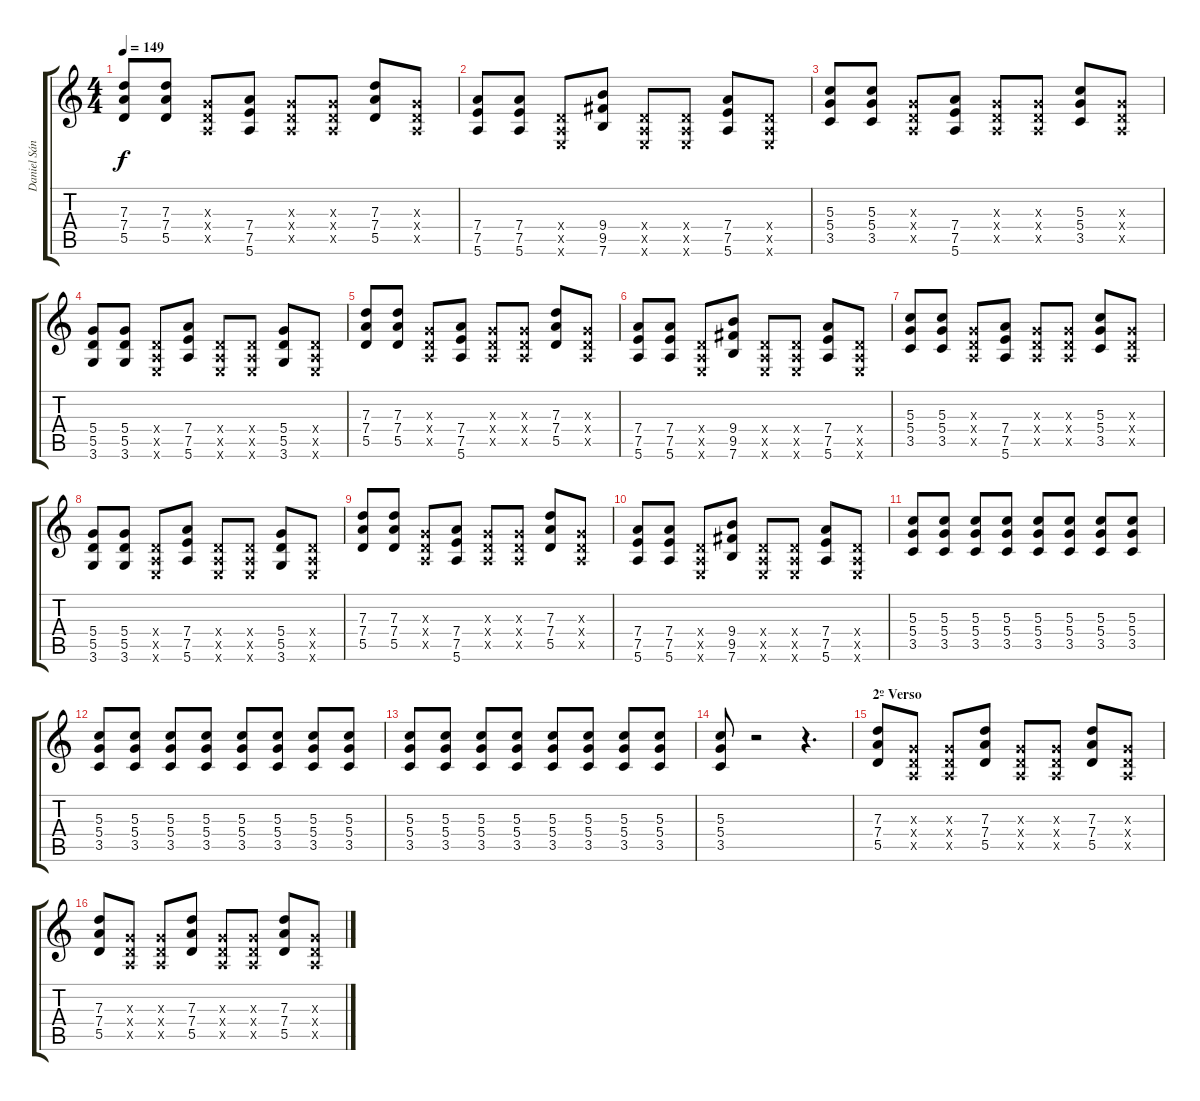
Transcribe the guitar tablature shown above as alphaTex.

\track ("Daniel Sánchez" "Daniel Sán") {instrument overdrivenguitar}
\staff {score tabs}
\tuning (E4 B3 G3 D3 A2 E2) {hide}
\ts (4 4)
\tempo 149
\clef g2
\ks c
(7.3 7.4 5.5).8{dy f} (7.3 7.4 5.5).8 (0.3{x} 0.4{x} 0.5{x}).8 (7.4 7.5 5.6).8 (0.3{x} 0.4{x} 0.5{x}).8 (0.3{x} 0.4{x} 0.5{x}).8 (7.3 7.4 5.5).8 (0.3{x} 0.4{x} 0.5{x}).8 |
(7.4 7.5 5.6).8 (7.4 7.5 5.6).8 (0.4{x} 0.5{x} 0.6{x}).8 (9.4 9.5 7.6).8 (0.4{x} 0.5{x} 0.6{x}).8 (0.4{x} 0.5{x} 0.6{x}).8 (7.4 7.5 5.6).8 (0.4{x} 0.5{x} 0.6{x}).8 |
(5.3 5.4 3.5).8 (5.3 5.4 3.5).8 (0.3{x} 0.4{x} 0.5{x}).8 (7.4 7.5 5.6).8 (0.3{x} 0.4{x} 0.5{x}).8 (0.3{x} 0.4{x} 0.5{x}).8 (5.3 5.4 3.5).8 (0.3{x} 0.4{x} 0.5{x}).8 |
(5.4 5.5 3.6).8 (5.4 5.5 3.6).8 (0.4{x} 0.5{x} 0.6{x}).8 (7.4 7.5 5.6).8 (0.4{x} 0.5{x} 0.6{x}).8 (0.4{x} 0.5{x} 0.6{x}).8 (5.4 5.5 3.6).8 (0.4{x} 0.5{x} 0.6{x}).8 |
(7.3 7.4 5.5).8 (7.3 7.4 5.5).8 (0.3{x} 0.4{x} 0.5{x}).8 (7.4 7.5 5.6).8 (0.3{x} 0.4{x} 0.5{x}).8 (0.3{x} 0.4{x} 0.5{x}).8 (7.3 7.4 5.5).8 (0.3{x} 0.4{x} 0.5{x}).8 |
(7.4 7.5 5.6).8 (7.4 7.5 5.6).8 (0.4{x} 0.5{x} 0.6{x}).8 (9.4 9.5 7.6).8 (0.4{x} 0.5{x} 0.6{x}).8 (0.4{x} 0.5{x} 0.6{x}).8 (7.4 7.5 5.6).8 (0.4{x} 0.5{x} 0.6{x}).8 |
(5.3 5.4 3.5).8 (5.3 5.4 3.5).8 (0.3{x} 0.4{x} 0.5{x}).8 (7.4 7.5 5.6).8 (0.3{x} 0.4{x} 0.5{x}).8 (0.3{x} 0.4{x} 0.5{x}).8 (5.3 5.4 3.5).8 (0.3{x} 0.4{x} 0.5{x}).8 |
(5.4 5.5 3.6).8 (5.4 5.5 3.6).8 (0.4{x} 0.5{x} 0.6{x}).8 (7.4 7.5 5.6).8 (0.4{x} 0.5{x} 0.6{x}).8 (0.4{x} 0.5{x} 0.6{x}).8 (5.4 5.5 3.6).8 (0.4{x} 0.5{x} 0.6{x}).8 |
(7.3 7.4 5.5).8 (7.3 7.4 5.5).8 (0.3{x} 0.4{x} 0.5{x}).8 (7.4 7.5 5.6).8 (0.3{x} 0.4{x} 0.5{x}).8 (0.3{x} 0.4{x} 0.5{x}).8 (7.3 7.4 5.5).8 (0.3{x} 0.4{x} 0.5{x}).8 |
(7.4 7.5 5.6).8 (7.4 7.5 5.6).8 (0.4{x} 0.5{x} 0.6{x}).8 (9.4 9.5 7.6).8 (0.4{x} 0.5{x} 0.6{x}).8 (0.4{x} 0.5{x} 0.6{x}).8 (7.4 7.5 5.6).8 (0.4{x} 0.5{x} 0.6{x}).8 |
(5.3 5.4 3.5).8 (5.3 5.4 3.5).8 (5.3 5.4 3.5).8 (5.3 5.4 3.5).8 (5.3 5.4 3.5).8 (5.3 5.4 3.5).8 (5.3 5.4 3.5).8 (5.3 5.4 3.5).8 |
(5.3 5.4 3.5).8 (5.3 5.4 3.5).8 (5.3 5.4 3.5).8 (5.3 5.4 3.5).8 (5.3 5.4 3.5).8 (5.3 5.4 3.5).8 (5.3 5.4 3.5).8 (5.3 5.4 3.5).8 |
(5.3 5.4 3.5).8 (5.3 5.4 3.5).8 (5.3 5.4 3.5).8 (5.3 5.4 3.5).8 (5.3 5.4 3.5).8 (5.3 5.4 3.5).8 (5.3 5.4 3.5).8 (5.3 5.4 3.5).8 |
(5.3 5.4 3.5).8 r.2 r.4{d} |
\section ("" "2º Verso")
(7.3 7.4 5.5).8 (0.3{x} 0.4{x} 0.5{x}).8 (0.3{x} 0.4{x} 0.5{x}).8 (7.3 7.4 5.5).8 (0.3{x} 0.4{x} 0.5{x}).8 (0.3{x} 0.4{x} 0.5{x}).8 (7.3 7.4 5.5).8 (0.3{x} 0.4{x} 0.5{x}).8 |
(7.3 7.4 5.5).8 (0.3{x} 0.4{x} 0.5{x}).8 (0.3{x} 0.4{x} 0.5{x}).8 (7.3 7.4 5.5).8 (0.3{x} 0.4{x} 0.5{x}).8 (0.3{x} 0.4{x} 0.5{x}).8 (7.3 7.4 5.5).8 (0.3{x} 0.4{x} 0.5{x}).8
